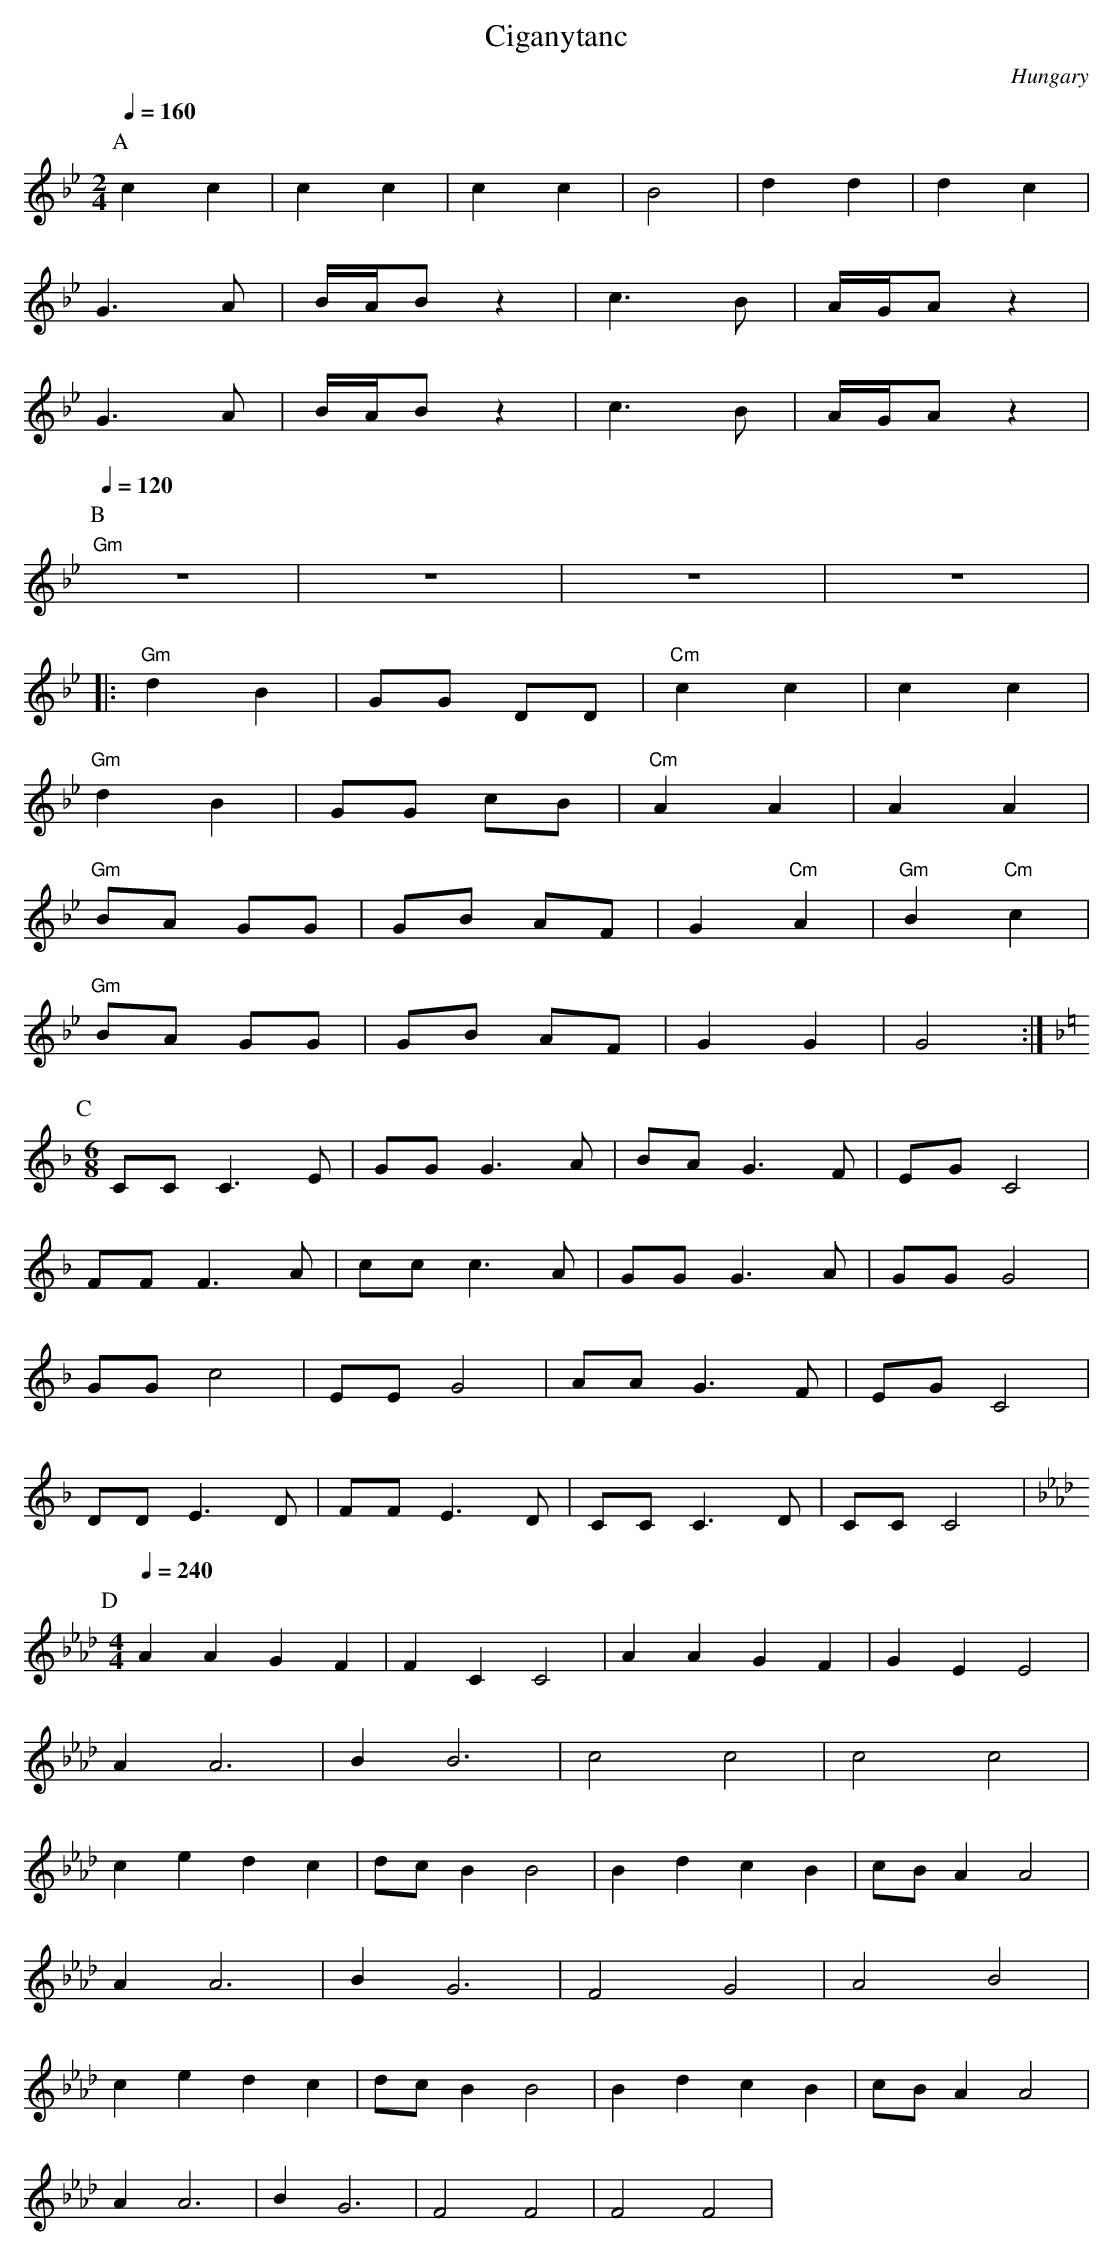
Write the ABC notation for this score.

X:1
T: Ciganytanc
O: Hungary
M: 2/4
L: 1/8
K: Gm
P:A
Q:1/4=160
  c2 c2     |c2 c2   |c2 c2    | B4          |d2 d2|d2 c2|
  G3 A      |B/A/B z2|c3 B     |A/G/A z2     |
  G3 A      |B/A/B z2|c3 B     |A/G/A z2     |
P:B
Q:1/4=120
  "Gm" z4   |  z4    | z4      |  z4         |
|:"Gm"d2 B2 |GG DD   |"Cm"c2 c2|c2 c2        |
  "Gm" d2 B2|GG cB   |"Cm"A2 A2|A2 A2        |
  "Gm"BA GG |GB AF   |G2 "Cm"A2|"Gm"B2"Cm" c2|
  "Gm" BA GG|GB AF   |G2 G2    |G4           :|
P:C
M:6/8
L:1/8
K:CMix
  CCC3E     |GGG3A   |BAG3F    |EGC4         |
  FFF3A     |ccc3A   |GGG3A    |GGG4         |
  GGc4      |EEG4    |AAG3F    |EGC4         |
  DDE3D     |FFE3D   |CCC3D    |CCC4         |
P:D
K:Fm
M:4/4
L:1/8
Q:1/4=240
  A2A2G2F2  |F2C2C4  |A2A2G2F2 |G2E2E4       |
  A2A6      |B2B6    |c4  c4   |c4  c4       |
  c2e2 d2c2 |dcB2 B4 |B2d2 c2B2|cBA2 A4      |
  A2A6      |B2G6    |F4  G4   |A4  B4       |
  c2e2 d2c2 |dcB2 B4 |B2d2 c2B2|cBA2 A4      |
  A2A6      |B2G6    |F4  F4   |F4  F4       |
